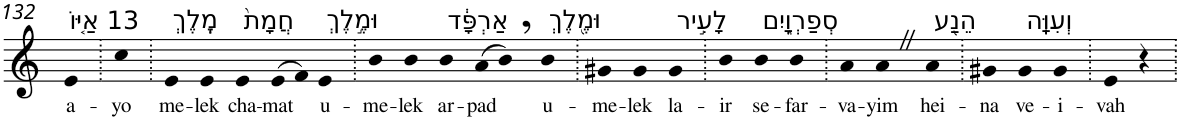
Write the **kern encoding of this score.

**kern	**text
*part1	*part1
*staff1	*staff1
*I"Piano	*
*I'Pno	*
!!LO:PB:g=z
*clefG2	*
*k[]	*
=132	=132
!LO:TX:a:t=13 אַיּ֤וֹ	!
!	!LO:LY:b
4e	a-
=133.	=133.
!	!LO:LY:b
4cc	-yo
=134.	=134.
!LO:TX:a:t=מֶֽלֶךְ	!
!	!LO:LY:b
4e	me-
!	!LO:LY:b
4e	-lek
!LO:TX:a:t=חֲמָת֙	!
!	!LO:LY:b
4e	cha-
!	!LO:LY:b
(>8e	-mat
8f)	.
!LO:TX:a:t=וּמֶ֣לֶךְ	!
!	!LO:LY:b
4e	u-
=135.	=135.
!	!LO:LY:b
4b	-me-
!	!LO:LY:b
4b	-lek
!LO:TX:a:t=אַרְפָּ֔ד	!
!	!LO:LY:b
4b	ar-
!	!LO:LY:b
(>8a	-pad
8b,)	.
!LO:TX:a:t=וּמֶ֖לֶךְ	!
!	!LO:LY:b
4b	u-
=136.	=136.
!	!LO:LY:b
4g#X	-me-
!	!LO:LY:b
4g#	-lek
!LO:TX:a:t=לָעִ֣יר	!
!	!LO:LY:b
4g#	la-
=137.	=137.
!	!LO:LY:b
4b	-ir
!LO:TX:a:t=סְפַרְוָ֑יִם	!
!	!LO:LY:b
4b	se-
!	!LO:LY:b
4b	-far-
=138.	=138.
!	!LO:LY:b
4a	-va-
!	!LO:LY:b
4aZ	-yim
!LO:TX:a:t=הֵנַ֖ע	!
!	!LO:LY:b
4a	hei-
=139.	=139.
!	!LO:LY:b
4g#X	-na
!LO:TX:a:t=וְעִוָּֽה	!
!	!LO:LY:b
4g#	ve-
!	!LO:LY:b
4g#	-i-
=140.	=140.
!	!LO:LY:b
4e	-vah
4r	.
=.	=.
*-	*-
